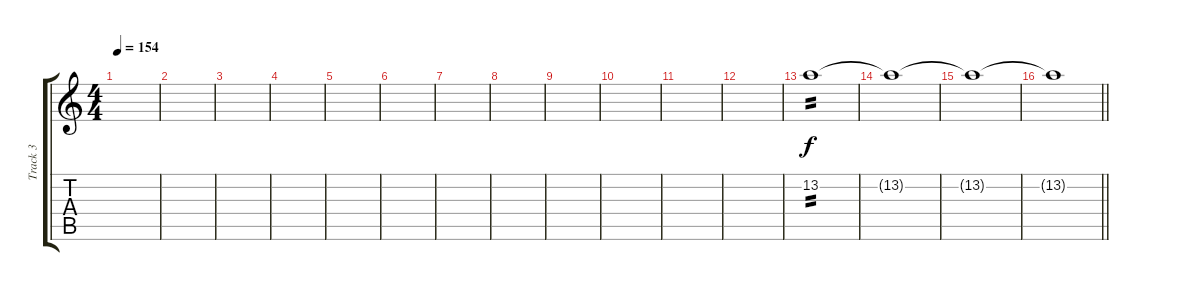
\track ("Track 3" "Track 3") {instrument distortionguitar}
\staff {score tabs}
\tuning (Db4 Ab3 E3 B2 Gb2 B1) {hide}
\ts (4 4)
\section ("" "")
\tempo 154
\clef g2
\ks c
|
|
|
|
|
|
|
|
|
|
|
|
13.2.1{tp 2 volume 11} |
13.2{t}.1 |
13.2{t}.1 |
\barLineRight lightlight
13.2{t}.1
